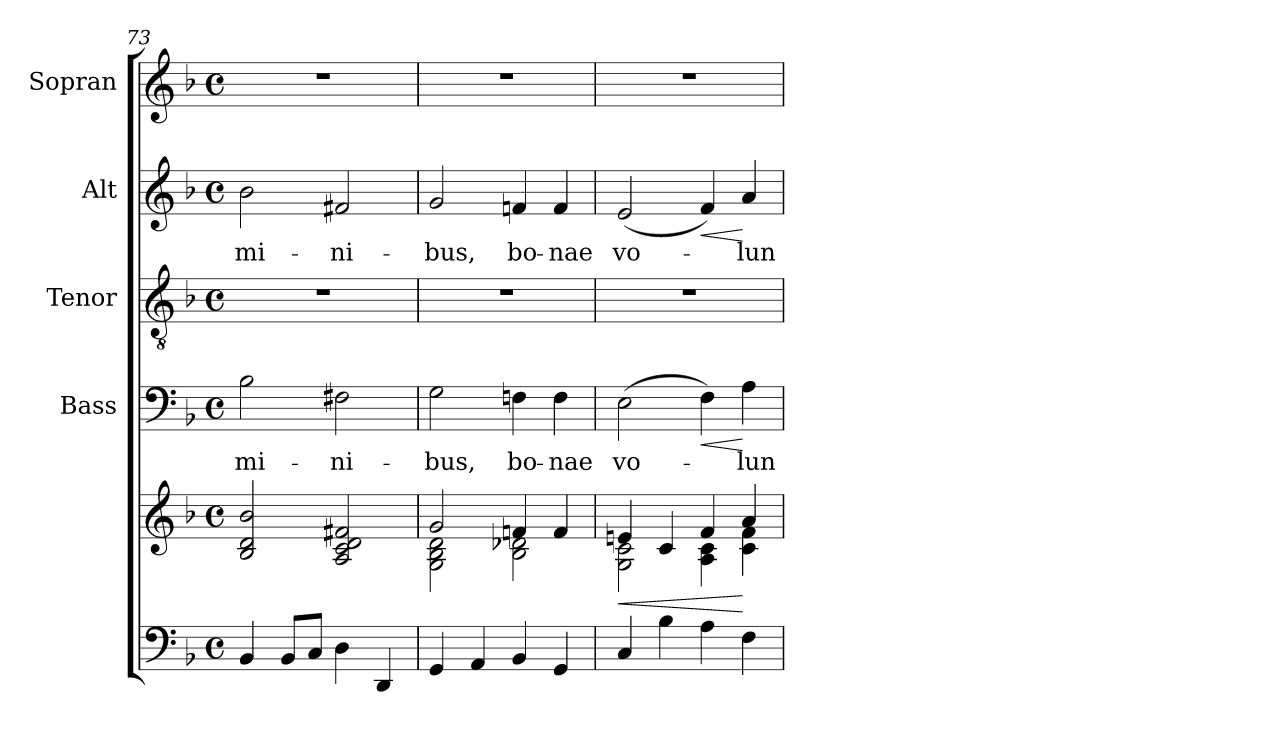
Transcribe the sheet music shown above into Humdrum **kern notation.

**kern	**kern	**dynam	**kern	**text	**dynam	**kern	**kern	**text	**dynam	**kern
*part5	*part5	*part5	*part4	*part4	*part4	*part3	*part2	*part2	*part2	*part1
*staff6	*staff5	*staff5/6	*staff4	*staff4	*staff4	*staff3	*staff2	*staff2	*staff2	*staff1
*	*	*	*I"Bass	*	*	*I"Tenor	*I"Alt	*	*	*I"Sopran
*	*	*	*I'B.	*	*	*I'T.	*I'A.	*	*	*I'S.
*clefF4	*clefG2	*	*clefF4	*	*	*clefGv2	*clefG2	*	*	*clefG2
*k[b-]	*k[b-]	*	*k[b-]	*	*	*k[b-]	*k[b-]	*	*	*k[b-]
*F:	*F:	*	*F:	*	*	*F:	*F:	*	*	*F:
*M4/4	*M4/4	*	*M4/4	*	*	*M4/4	*M4/4	*	*	*M4/4
*met(c)	*met(c)	*	*met(c)	*	*	*met(c)	*met(c)	*	*	*met(c)
=73	=73	=73	=73	=73	=73	=73	=73	=73	=73	=73
!	!	!	!	!LO:LY:b	!	!	!	!LO:LY:b	!	!
4BB-/	2B-/ 2d/ 2b-/	.	2B-\	-mi-	.	1r	2b-\	-mi-	.	1r
8BB-/L	.	.	.	.	.	.	.	.	.	.
8C/J	.	.	.	.	.	.	.	.	.	.
!	!	!	!	!LO:LY:b	!	!	!	!LO:LY:b	!	!
4D\	2A/ 2c/ 2d/ 2f#X/	.	2F#X\	-ni-	.	.	2f#X/	-ni-	.	.
4DD/	.	.	.	.	.	.	.	.	.	.
=74	=74	=74	=74	=74	=74	=74	=74	=74	=74	=74
*	*^	*	*	*	*	*	*	*	*	*
!	!	!	!	!	!LO:LY:b	!	!	!	!LO:LY:b	!	!
4GG/	2g/	2G\ 2B-\ 2d\	.	2G\	-bus,	.	1r	2g/	-bus,	.	1r
4AA/	.	.	.	.	.	.	.	.	.	.	.
!	!	!	!	!	!LO:LY:b	!	!	!	!LO:LY:b	!	!
4BB-/	4fn/	2B-\ 2d-X\	.	4Fn\	bo-	.	.	4fn/	bo-	.	.
!	!	!	!	!	!LO:LY:b	!	!	!	!LO:LY:b	!	!
4GG/	4f/	.	.	4F\	-nae	.	.	4f/	-nae	.	.
=75	=75	=75	=75	=75	=75	=75	=75	=75	=75	=75	=75
!	!	!	!LO:HP:b	!	!LO:LY:b	!	!	!	!LO:LY:b	!	!
4C/	4en/	2G\ 2c\	<	(>2E\	vo-	.	1r	(<2e/	vo-	.	1r
4B-\	4c/	.	.	.	.	.	.	.	.	.	.
!	!	!	!	!	!	!LO:HP:b	!	!	!	!LO:HP:b	!
4A\	4f/	4A\ 4c\	.	4F\)	.	<	.	4f/)	.	<	.
!	!	!	!	!	!LO:LY:b	!	!	!	!LO:LY:b	!	!
4F\	4a/	4c\ 4f\	[	4A\	-lun-	[	.	4a/	-lun-	[	.
*	*v	*v	*	*	*	*	*	*	*	*	*
=	=	=	=	=	=	=	=	=	=	=
*-	*-	*-	*-	*-	*-	*-	*-	*-	*-	*-
